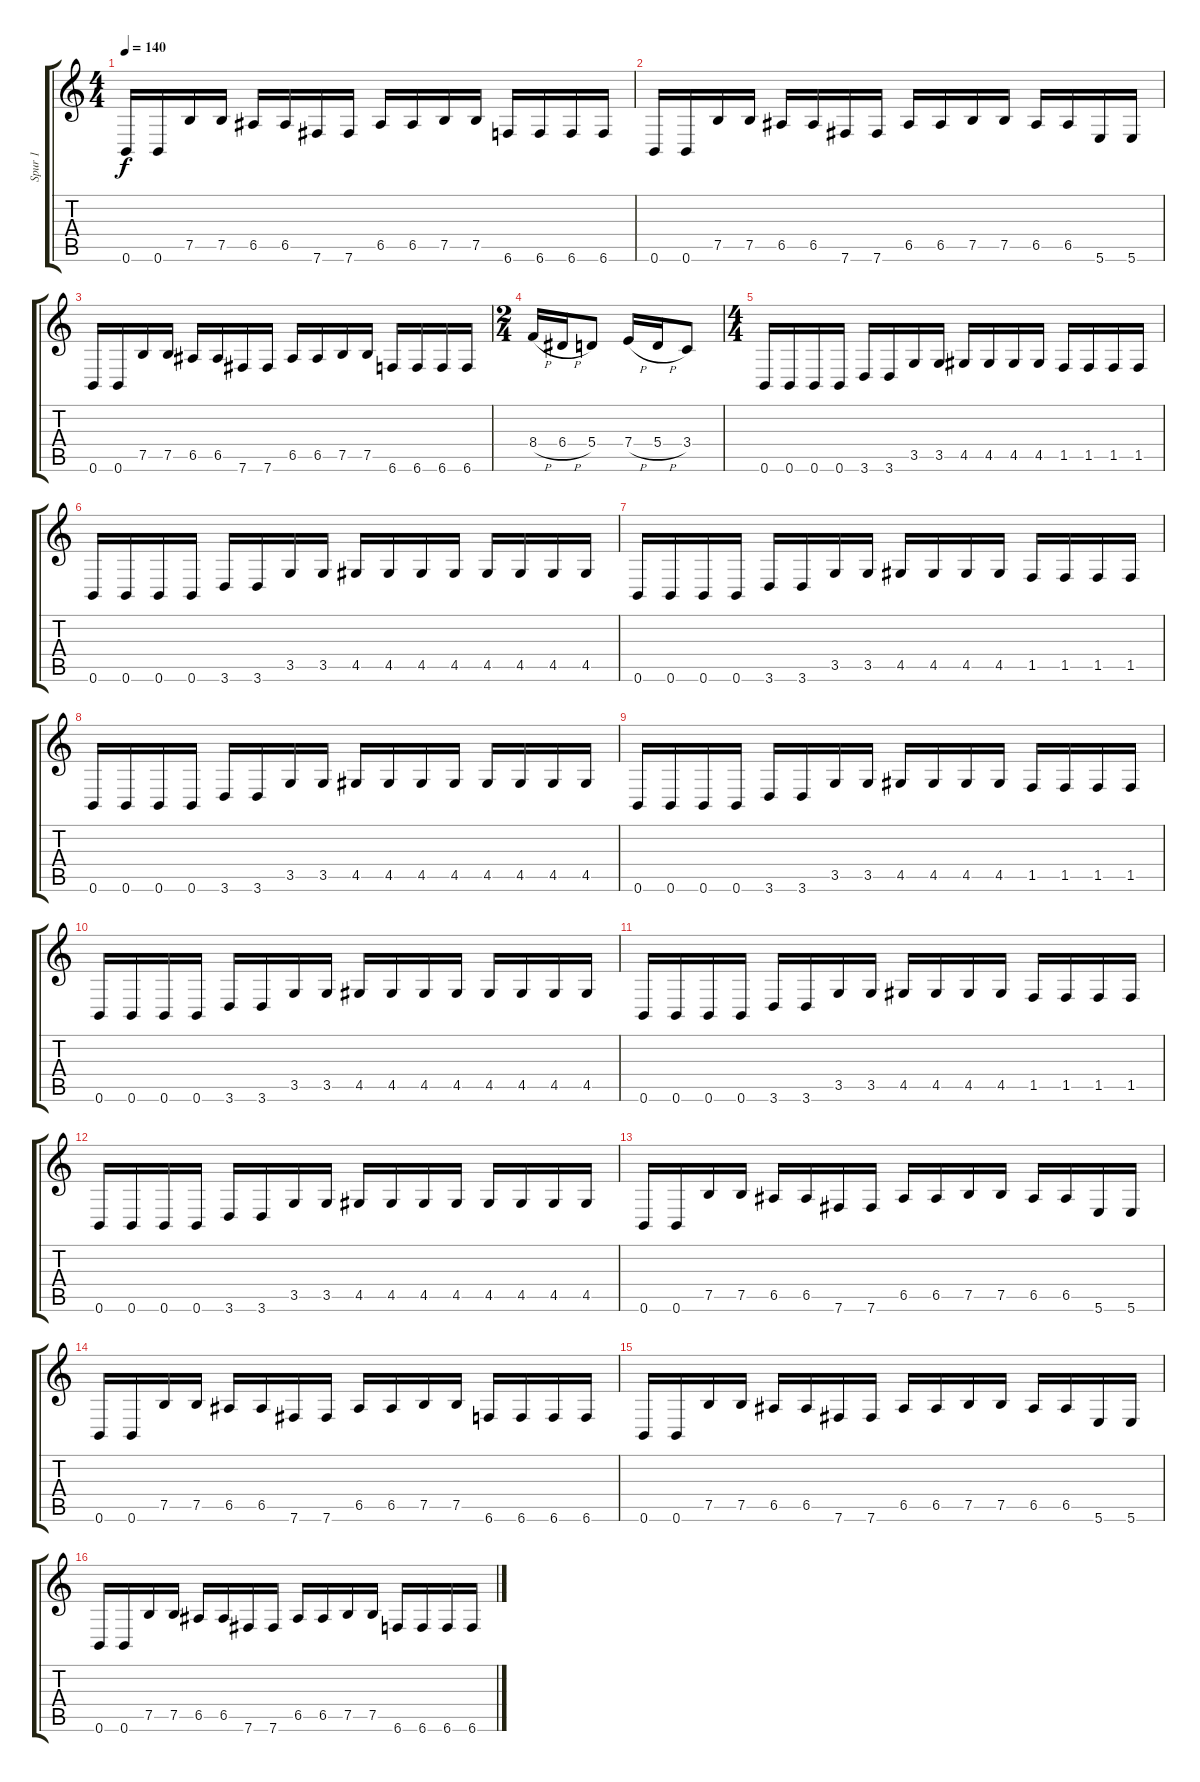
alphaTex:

\track ("Spur 1" "Spur 1") {instrument distortionguitar}
\staff {score tabs}
\tuning (B3 Gb3 D3 A2 E2 B1) {hide}
\ts (4 4)
\tempo 140
\clef g2
\ks c
0.6.16{dy f} 0.6.16 7.5.16 7.5.16 6.5.16 6.5.16 7.6.16 7.6.16 6.5.16 6.5.16 7.5.16 7.5.16 6.6.16 6.6.16 6.6.16 6.6.16 |
0.6.16 0.6.16 7.5.16 7.5.16 6.5.16 6.5.16 7.6.16 7.6.16 6.5.16 6.5.16 7.5.16 7.5.16 6.5.16 6.5.16 5.6.16 5.6.16 |
0.6.16 0.6.16 7.5.16 7.5.16 6.5.16 6.5.16 7.6.16 7.6.16 6.5.16 6.5.16 7.5.16 7.5.16 6.6.16 6.6.16 6.6.16 6.6.16 |
\ts (2 4)
8.4{h}.16 6.4{h}.16 5.4.8 7.4{h}.16 5.4{h}.16 3.4.8 |
\ts (4 4)
0.6.16 0.6.16 0.6.16 0.6.16 3.6.16 3.6.16 3.5.16 3.5.16 4.5.16 4.5.16 4.5.16 4.5.16 1.5.16 1.5.16 1.5.16 1.5.16 |
0.6.16 0.6.16 0.6.16 0.6.16 3.6.16 3.6.16 3.5.16 3.5.16 4.5.16 4.5.16 4.5.16 4.5.16 4.5.16 4.5.16 4.5.16 4.5.16 |
0.6.16 0.6.16 0.6.16 0.6.16 3.6.16 3.6.16 3.5.16 3.5.16 4.5.16 4.5.16 4.5.16 4.5.16 1.5.16 1.5.16 1.5.16 1.5.16 |
0.6.16 0.6.16 0.6.16 0.6.16 3.6.16 3.6.16 3.5.16 3.5.16 4.5.16 4.5.16 4.5.16 4.5.16 4.5.16 4.5.16 4.5.16 4.5.16 |
0.6.16 0.6.16 0.6.16 0.6.16 3.6.16 3.6.16 3.5.16 3.5.16 4.5.16 4.5.16 4.5.16 4.5.16 1.5.16 1.5.16 1.5.16 1.5.16 |
0.6.16 0.6.16 0.6.16 0.6.16 3.6.16 3.6.16 3.5.16 3.5.16 4.5.16 4.5.16 4.5.16 4.5.16 4.5.16 4.5.16 4.5.16 4.5.16 |
0.6.16 0.6.16 0.6.16 0.6.16 3.6.16 3.6.16 3.5.16 3.5.16 4.5.16 4.5.16 4.5.16 4.5.16 1.5.16 1.5.16 1.5.16 1.5.16 |
0.6.16 0.6.16 0.6.16 0.6.16 3.6.16 3.6.16 3.5.16 3.5.16 4.5.16 4.5.16 4.5.16 4.5.16 4.5.16 4.5.16 4.5.16 4.5.16 |
0.6.16 0.6.16 7.5.16 7.5.16 6.5.16 6.5.16 7.6.16 7.6.16 6.5.16 6.5.16 7.5.16 7.5.16 6.5.16 6.5.16 5.6.16 5.6.16 |
0.6.16 0.6.16 7.5.16 7.5.16 6.5.16 6.5.16 7.6.16 7.6.16 6.5.16 6.5.16 7.5.16 7.5.16 6.6.16 6.6.16 6.6.16 6.6.16 |
0.6.16 0.6.16 7.5.16 7.5.16 6.5.16 6.5.16 7.6.16 7.6.16 6.5.16 6.5.16 7.5.16 7.5.16 6.5.16 6.5.16 5.6.16 5.6.16 |
0.6.16 0.6.16 7.5.16 7.5.16 6.5.16 6.5.16 7.6.16 7.6.16 6.5.16 6.5.16 7.5.16 7.5.16 6.6.16 6.6.16 6.6.16 6.6.16
